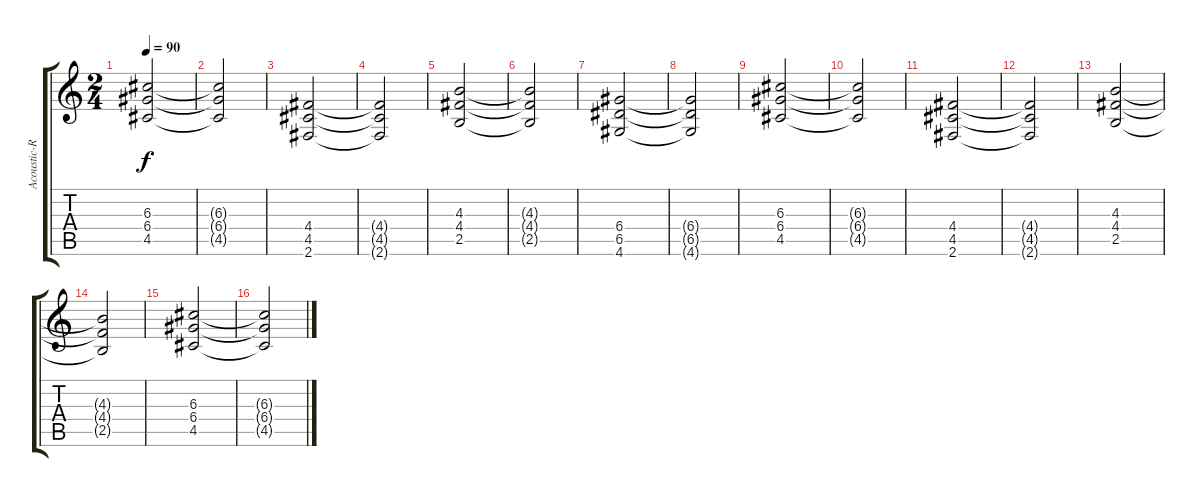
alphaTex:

\track ("Acoustic-Rhythm-addition lead" "Acoustic-R") {instrument acousticguitarnylon}
\staff {score tabs}
\tuning (E4 B3 G3 D3 A2 E2) {hide}
\ts (2 4)
\tempo 90
\clef g2
\ks c
(6.3 6.4 4.5).2{dy f volume 12} |
(6.3{t} 6.4{t} 4.5{t}).2 |
(4.4 4.5 2.6).2 |
(4.4{t} 4.5{t} 2.6{t}).2 |
(4.3 4.4 2.5).2 |
(4.3{t} 4.4{t} 2.5{t}).2 |
(6.4 6.5 4.6).2 |
(6.4{t} 6.5{t} 4.6{t}).2 |
(6.3 6.4 4.5).2{volume 12} |
(6.3{t} 6.4{t} 4.5{t}).2 |
(4.4 4.5 2.6).2 |
(4.4{t} 4.5{t} 2.6{t}).2 |
(4.3 4.4 2.5).2 |
(4.3{t} 4.4{t} 2.5{t}).2 |
(6.3 6.4 4.5).2 |
(6.3{t} 6.4{t} 4.5{t}).2
